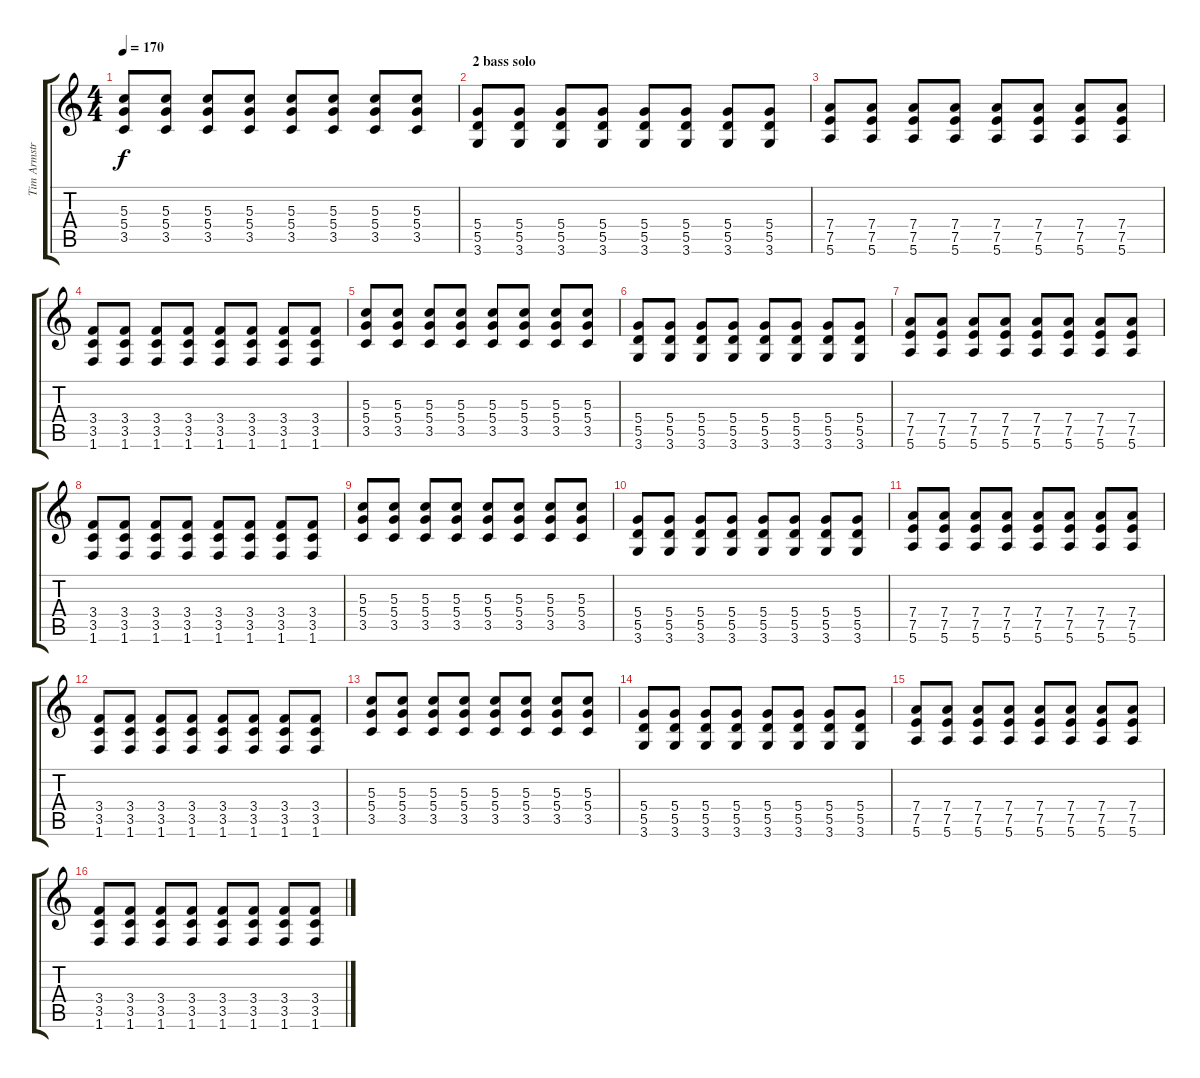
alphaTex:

\track ("Tim Armstrong" "Tim Armstr") {instrument overdrivenguitar}
\staff {score tabs}
\tuning (E4 B3 G3 D3 A2 E2) {hide}
\ts (4 4)
\tempo 170
\clef g2
\ks c
(5.3 5.4 3.5).8{dy f} (5.3 5.4 3.5).8 (5.3 5.4 3.5).8 (5.3 5.4 3.5).8 (5.3 5.4 3.5).8 (5.3 5.4 3.5).8 (5.3 5.4 3.5).8 (5.3 5.4 3.5).8 |
\section ("" "2 bass solo")
(5.4 5.5 3.6).8 (5.4 5.5 3.6).8 (5.4 5.5 3.6).8 (5.4 5.5 3.6).8 (5.4 5.5 3.6).8 (5.4 5.5 3.6).8 (5.4 5.5 3.6).8 (5.4 5.5 3.6).8 |
(7.4 7.5 5.6).8 (7.4 7.5 5.6).8 (7.4 7.5 5.6).8 (7.4 7.5 5.6).8 (7.4 7.5 5.6).8 (7.4 7.5 5.6).8 (7.4 7.5 5.6).8 (7.4 7.5 5.6).8 |
(3.4 3.5 1.6).8 (3.4 3.5 1.6).8 (3.4 3.5 1.6).8 (3.4 3.5 1.6).8 (3.4 3.5 1.6).8 (3.4 3.5 1.6).8 (3.4 3.5 1.6).8 (3.4 3.5 1.6).8 |
(5.3 5.4 3.5).8 (5.3 5.4 3.5).8 (5.3 5.4 3.5).8 (5.3 5.4 3.5).8 (5.3 5.4 3.5).8 (5.3 5.4 3.5).8 (5.3 5.4 3.5).8 (5.3 5.4 3.5).8 |
(5.4 5.5 3.6).8 (5.4 5.5 3.6).8 (5.4 5.5 3.6).8 (5.4 5.5 3.6).8 (5.4 5.5 3.6).8 (5.4 5.5 3.6).8 (5.4 5.5 3.6).8 (5.4 5.5 3.6).8 |
(7.4 7.5 5.6).8 (7.4 7.5 5.6).8 (7.4 7.5 5.6).8 (7.4 7.5 5.6).8 (7.4 7.5 5.6).8 (7.4 7.5 5.6).8 (7.4 7.5 5.6).8 (7.4 7.5 5.6).8 |
(3.4 3.5 1.6).8 (3.4 3.5 1.6).8 (3.4 3.5 1.6).8 (3.4 3.5 1.6).8 (3.4 3.5 1.6).8 (3.4 3.5 1.6).8 (3.4 3.5 1.6).8 (3.4 3.5 1.6).8 |
(5.3 5.4 3.5).8 (5.3 5.4 3.5).8 (5.3 5.4 3.5).8 (5.3 5.4 3.5).8 (5.3 5.4 3.5).8 (5.3 5.4 3.5).8 (5.3 5.4 3.5).8 (5.3 5.4 3.5).8 |
(5.4 5.5 3.6).8 (5.4 5.5 3.6).8 (5.4 5.5 3.6).8 (5.4 5.5 3.6).8 (5.4 5.5 3.6).8 (5.4 5.5 3.6).8 (5.4 5.5 3.6).8 (5.4 5.5 3.6).8 |
(7.4 7.5 5.6).8 (7.4 7.5 5.6).8 (7.4 7.5 5.6).8 (7.4 7.5 5.6).8 (7.4 7.5 5.6).8 (7.4 7.5 5.6).8 (7.4 7.5 5.6).8 (7.4 7.5 5.6).8 |
(3.4 3.5 1.6).8 (3.4 3.5 1.6).8 (3.4 3.5 1.6).8 (3.4 3.5 1.6).8 (3.4 3.5 1.6).8 (3.4 3.5 1.6).8 (3.4 3.5 1.6).8 (3.4 3.5 1.6).8 |
(5.3 5.4 3.5).8 (5.3 5.4 3.5).8 (5.3 5.4 3.5).8 (5.3 5.4 3.5).8 (5.3 5.4 3.5).8 (5.3 5.4 3.5).8 (5.3 5.4 3.5).8 (5.3 5.4 3.5).8 |
(5.4 5.5 3.6).8 (5.4 5.5 3.6).8 (5.4 5.5 3.6).8 (5.4 5.5 3.6).8 (5.4 5.5 3.6).8 (5.4 5.5 3.6).8 (5.4 5.5 3.6).8 (5.4 5.5 3.6).8 |
(7.4 7.5 5.6).8 (7.4 7.5 5.6).8 (7.4 7.5 5.6).8 (7.4 7.5 5.6).8 (7.4 7.5 5.6).8 (7.4 7.5 5.6).8 (7.4 7.5 5.6).8 (7.4 7.5 5.6).8 |
(3.4 3.5 1.6).8 (3.4 3.5 1.6).8 (3.4 3.5 1.6).8 (3.4 3.5 1.6).8 (3.4 3.5 1.6).8 (3.4 3.5 1.6).8 (3.4 3.5 1.6).8 (3.4 3.5 1.6).8
